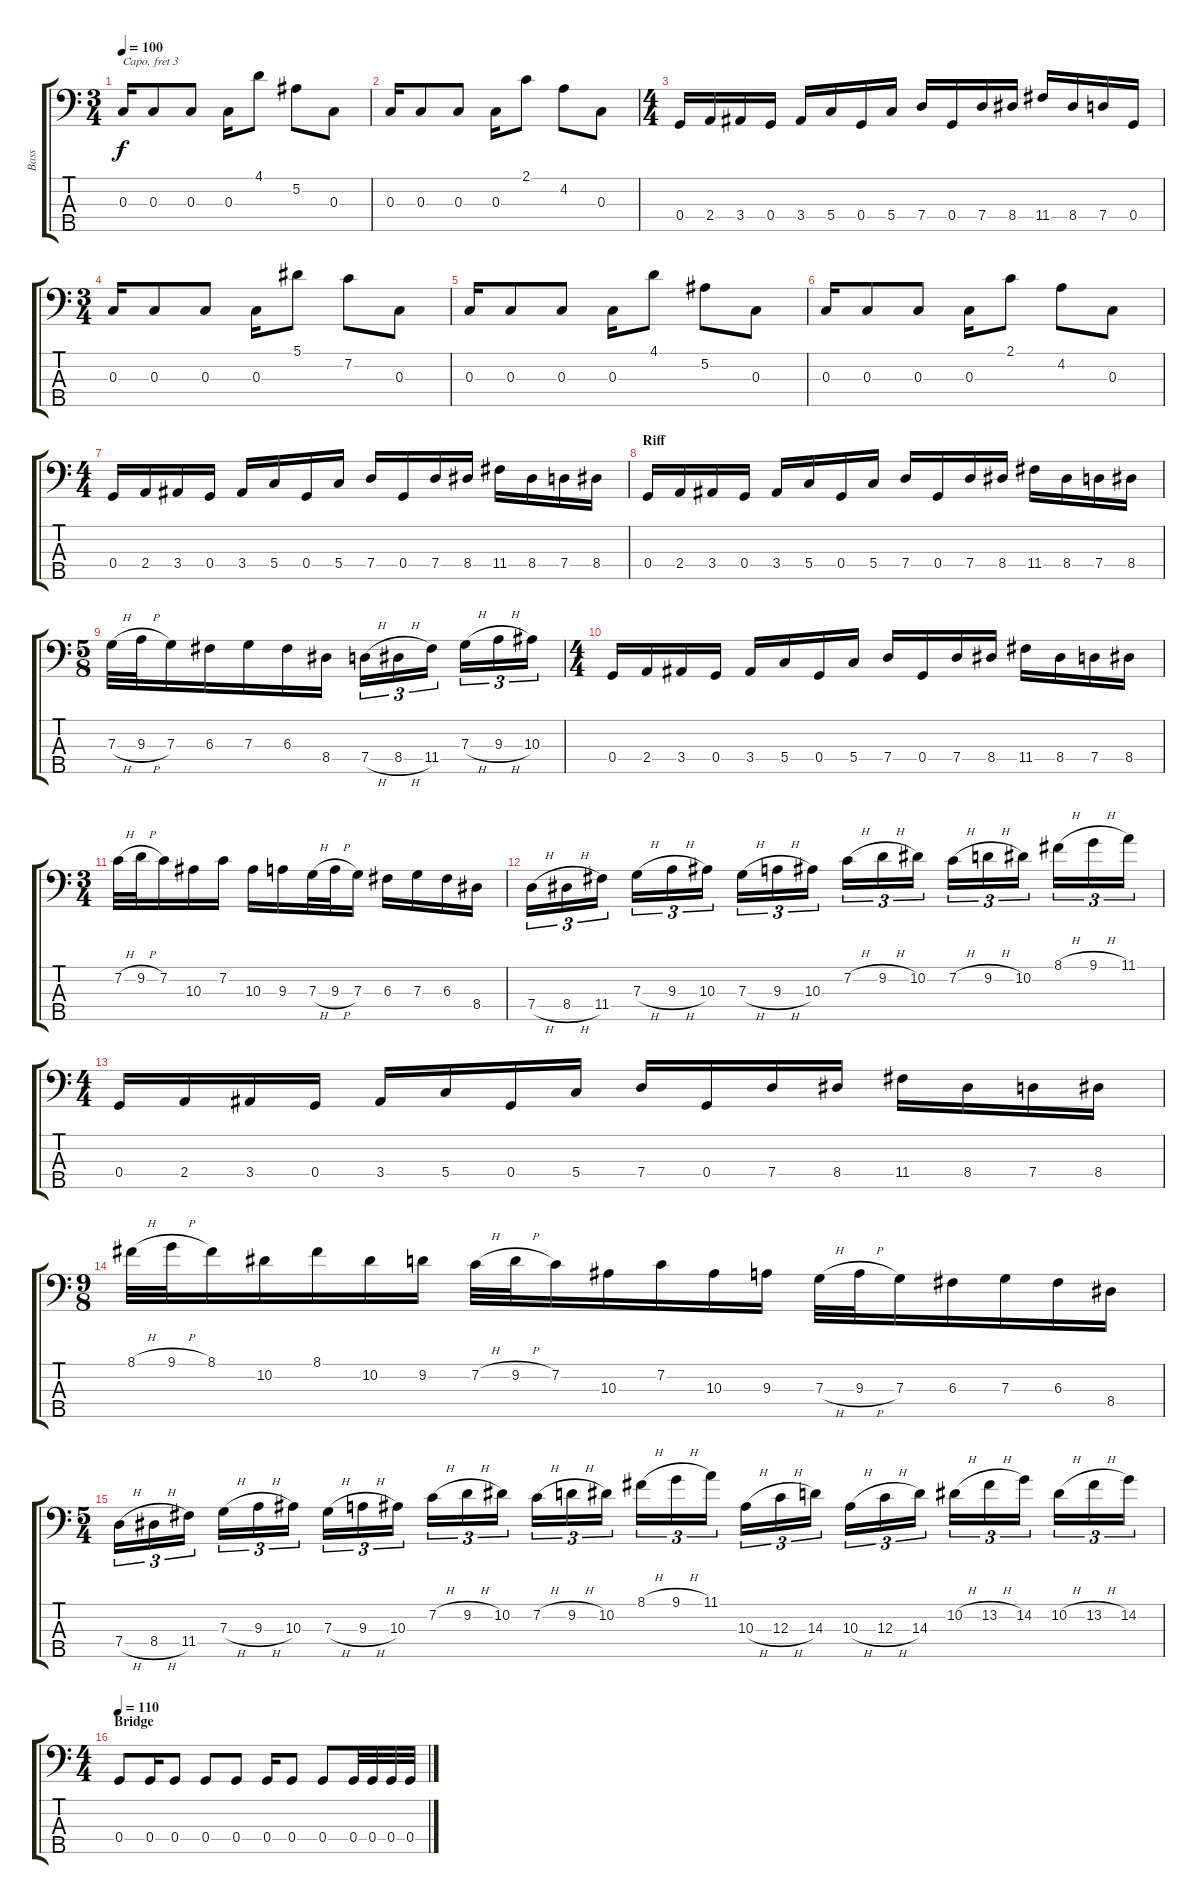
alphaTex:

\track ("Bass" "Bass") {instrument electricbasspick}
\staff {score tabs}
\capo 3
\tuning (G2 D2 A1 E1 B0) {hide}
\ts (3 4)
\tempo 100
\clef f4
\ks c
0.3.16{dy f} 0.3.8 0.3.8 0.3.16 4.1.8 5.2.8 0.3.8 |
0.3.16 0.3.8 0.3.8 0.3.16 2.1.8 4.2.8 0.3.8 |
\ts (4 4)
0.4.16 2.4.16 3.4.16 0.4.16 3.4.16 5.4.16 0.4.16 5.4.16 7.4.16 0.4.16 7.4.16 8.4.16 11.4.16 8.4.16 7.4.16 0.4.16 |
\ts (3 4)
0.3.16 0.3.8 0.3.8 0.3.16 5.1.8 7.2.8 0.3.8 |
0.3.16 0.3.8 0.3.8 0.3.16 4.1.8 5.2.8 0.3.8 |
0.3.16 0.3.8 0.3.8 0.3.16 2.1.8 4.2.8 0.3.8 |
\ts (4 4)
0.4.16 2.4.16 3.4.16 0.4.16 3.4.16 5.4.16 0.4.16 5.4.16 7.4.16 0.4.16 7.4.16 8.4.16 11.4.16 8.4.16 7.4.16 8.4.16 |
\section ("" "Riff")
0.4.16 2.4.16 3.4.16 0.4.16 3.4.16 5.4.16 0.4.16 5.4.16 7.4.16 0.4.16 7.4.16 8.4.16 11.4.16 8.4.16 7.4.16 8.4.16 |
\ts (5 8)
7.3{h}.32 9.3{h}.32 7.3.16 6.3.16 7.3.16 6.3.16 8.4.16 7.4{h}.16{tu (3 2)} 8.4{h}.16{tu (3 2)} 11.4.16{tu (3 2)} 7.3{h}.16{tu (3 2)} 9.3{h}.16{tu (3 2)} 10.3.16{tu (3 2)} |
\ts (4 4)
0.4.16 2.4.16 3.4.16 0.4.16 3.4.16 5.4.16 0.4.16 5.4.16 7.4.16 0.4.16 7.4.16 8.4.16 11.4.16 8.4.16 7.4.16 8.4.16 |
\ts (3 4)
7.2{h}.32 9.2{h}.32 7.2.16 10.3.16 7.2.16 10.3.16 9.3.16 7.3{h}.32 9.3{h}.32 7.3.16 6.3.16 7.3.16 6.3.16 8.4.16 |
7.4{h}.16{tu (3 2)} 8.4{h}.16{tu (3 2)} 11.4.16{tu (3 2)} 7.3{h}.16{tu (3 2)} 9.3{h}.16{tu (3 2)} 10.3.16{tu (3 2)} 7.3{h}.16{tu (3 2)} 9.3{h}.16{tu (3 2)} 10.3.16{tu (3 2)} 7.2{h}.16{tu (3 2)} 9.2{h}.16{tu (3 2)} 10.2.16{tu (3 2)} 7.2{h}.16{tu (3 2)} 9.2{h}.16{tu (3 2)} 10.2.16{tu (3 2)} 8.1{h}.16{tu (3 2)} 9.1{h}.16{tu (3 2)} 11.1.16{tu (3 2)} |
\ts (4 4)
0.4.16 2.4.16 3.4.16 0.4.16 3.4.16 5.4.16 0.4.16 5.4.16 7.4.16 0.4.16 7.4.16 8.4.16 11.4.16 8.4.16 7.4.16 8.4.16 |
\ts (9 8)
8.1{h}.32 9.1{h}.32 8.1.16 10.2.16 8.1.16 10.2.16 9.2.16 7.2{h}.32 9.2{h}.32 7.2.16 10.3.16 7.2.16 10.3.16 9.3.16 7.3{h}.32 9.3{h}.32 7.3.16 6.3.16 7.3.16 6.3.16 8.4.16 |
\ts (5 4)
7.4{h}.16{tu (3 2)} 8.4{h}.16{tu (3 2)} 11.4.16{tu (3 2)} 7.3{h}.16{tu (3 2)} 9.3{h}.16{tu (3 2)} 10.3.16{tu (3 2)} 7.3{h}.16{tu (3 2)} 9.3{h}.16{tu (3 2)} 10.3.16{tu (3 2)} 7.2{h}.16{tu (3 2)} 9.2{h}.16{tu (3 2)} 10.2.16{tu (3 2)} 7.2{h}.16{tu (3 2)} 9.2{h}.16{tu (3 2)} 10.2.16{tu (3 2)} 8.1{h}.16{tu (3 2)} 9.1{h}.16{tu (3 2)} 11.1.16{tu (3 2)} 10.3{h}.16{tu (3 2)} 12.3{h}.16{tu (3 2)} 14.3.16{tu (3 2)} 10.3{h}.16{tu (3 2)} 12.3{h}.16{tu (3 2)} 14.3.16{tu (3 2)} 10.2{h}.16{tu (3 2)} 13.2{h}.16{tu (3 2)} 14.2.16{tu (3 2)} 10.2{h}.16{tu (3 2)} 13.2{h}.16{tu (3 2)} 14.2.16{tu (3 2)} |
\ts (4 4)
\section ("" "Bridge")
\tempo 110
0.4.8 0.4.16 0.4.8 0.4.8 0.4.8 0.4.16 0.4.8 0.4.8 0.4.32 0.4.32 0.4.32 0.4.32
